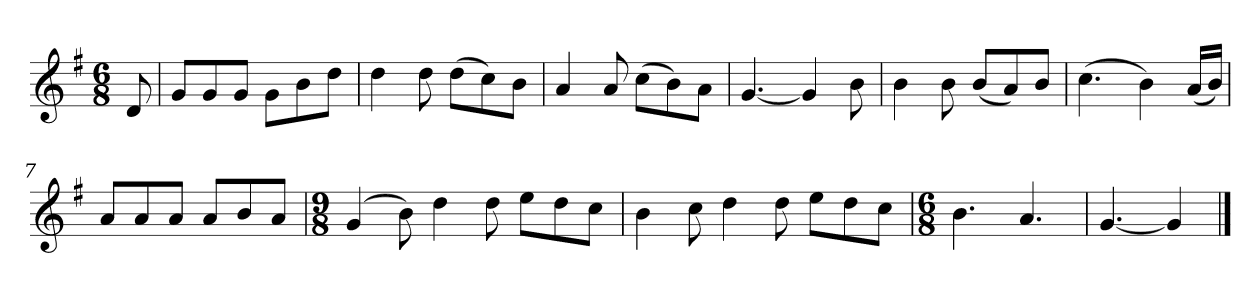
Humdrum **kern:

**kern
*part1
*staff1
*k[f#]
*M6/8
*MM120
=
8d
=1
8gL
8g
8gJ
8gL
8b
8ddJ
=2
4dd
8dd
(8ddL
8cc)
8bJ
=3
4a
8a
(8ccL
8b)
8aJ
=4
[4.g
4g]
8b
=5
4b
8b
(8bL
8a)
8bJ
=6
(4.cc
4b)
(16aLL
16bJJ)
=7
8aL
8a
8aJ
8aL
8b
8aJ
=8
*M9/8
(4g
8b)
4dd
8dd
8eeL
8dd
8ccJ
=9
4b
8cc
4dd
8dd
8eeL
8dd
8ccJ
=10
*M6/8
4.b
4.a
=11
[4.g
4g]
==
*-
